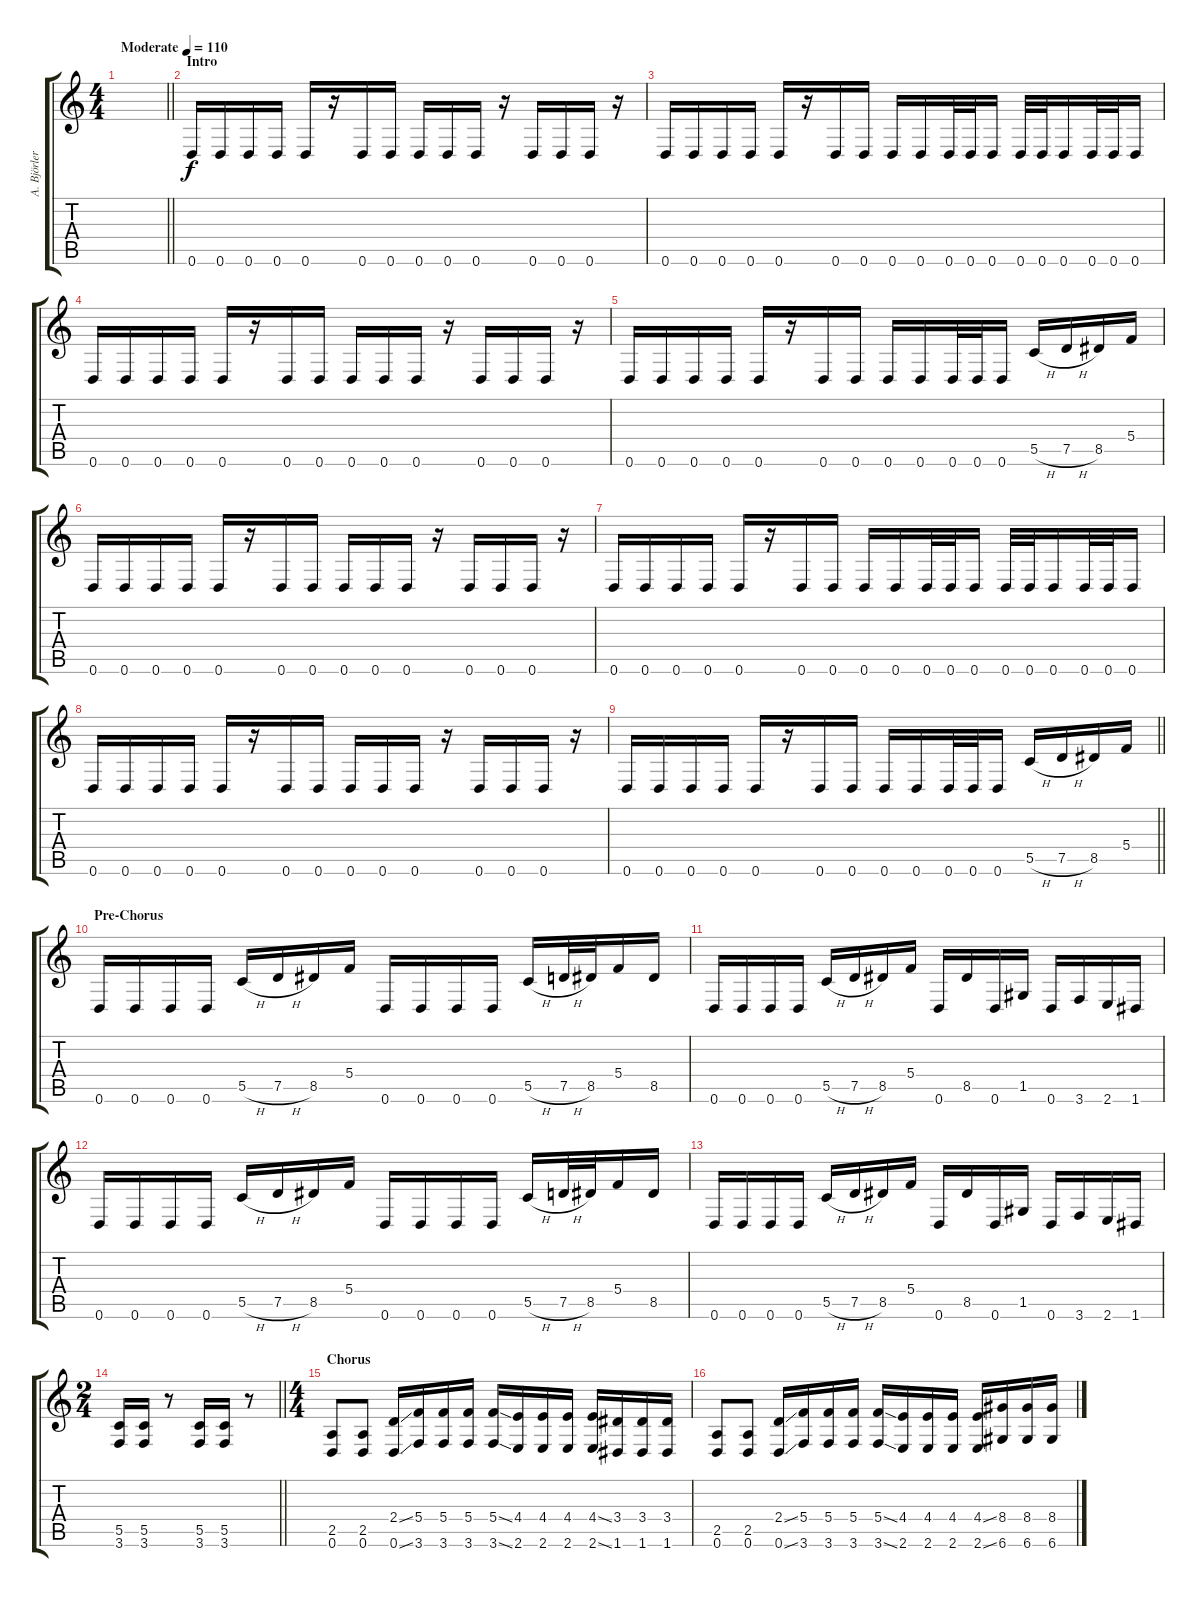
\track ("A. Björler" "A. Björler") {instrument distortionguitar}
\staff {score tabs}
\tuning (D4 A3 F3 C3 G2 D2) {hide}
\ts (4 4)
\tempo (110 "Moderate")
\clef g2
\barLineRight lightlight
\ks c
|
\section ("" "Intro")
0.6.16 0.6.16 0.6.16 0.6.16 0.6.16 r.16 0.6.16 0.6.16 0.6.16 0.6.16 0.6.16 r.16 0.6.16 0.6.16 0.6.16 r.16 |
0.6.16 0.6.16 0.6.16 0.6.16 0.6.16 r.16 0.6.16 0.6.16 0.6.16 0.6.16 0.6.32 0.6.32 0.6.16 0.6.32 0.6.32 0.6.16 0.6.32 0.6.32 0.6.16 |
0.6.16 0.6.16 0.6.16 0.6.16 0.6.16 r.16 0.6.16 0.6.16 0.6.16 0.6.16 0.6.16 r.16 0.6.16 0.6.16 0.6.16 r.16 |
0.6.16 0.6.16 0.6.16 0.6.16 0.6.16 r.16 0.6.16 0.6.16 0.6.16 0.6.16 0.6.32 0.6.32 0.6.16 5.5{h}.16 7.5{h}.16 8.5.16 5.4.16 |
0.6.16 0.6.16 0.6.16 0.6.16 0.6.16 r.16 0.6.16 0.6.16 0.6.16 0.6.16 0.6.16 r.16 0.6.16 0.6.16 0.6.16 r.16 |
0.6.16 0.6.16 0.6.16 0.6.16 0.6.16 r.16 0.6.16 0.6.16 0.6.16 0.6.16 0.6.32 0.6.32 0.6.16 0.6.32 0.6.32 0.6.16 0.6.32 0.6.32 0.6.16 |
0.6.16 0.6.16 0.6.16 0.6.16 0.6.16 r.16 0.6.16 0.6.16 0.6.16 0.6.16 0.6.16 r.16 0.6.16 0.6.16 0.6.16 r.16 |
\barLineRight lightlight
0.6.16 0.6.16 0.6.16 0.6.16 0.6.16 r.16 0.6.16 0.6.16 0.6.16 0.6.16 0.6.32 0.6.32 0.6.16 5.5{h}.16 7.5{h}.16 8.5.16 5.4.16 |
\section ("" "Pre-Chorus")
0.6.16 0.6.16 0.6.16 0.6.16 5.5{h}.16 7.5{h}.16 8.5.16 5.4.16 0.6.16 0.6.16 0.6.16 0.6.16 5.5{h}.16 7.5{h}.32 8.5.32 5.4.16 8.5.16 |
0.6.16 0.6.16 0.6.16 0.6.16 5.5{h}.16 7.5{h}.16 8.5.16 5.4.16 0.6.16 8.5.16 0.6.16 1.5.16 0.6.16 3.6.16 2.6.16 1.6.16 |
0.6.16 0.6.16 0.6.16 0.6.16 5.5{h}.16 7.5{h}.16 8.5.16 5.4.16 0.6.16 0.6.16 0.6.16 0.6.16 5.5{h}.16 7.5{h}.32 8.5.32 5.4.16 8.5.16 |
0.6.16 0.6.16 0.6.16 0.6.16 5.5{h}.16 7.5{h}.16 8.5.16 5.4.16 0.6.16 8.5.16 0.6.16 1.5.16 0.6.16 3.6.16 2.6.16 1.6.16 |
\ts (2 4)
\barLineRight lightlight
(5.5 3.6).16 (5.5 3.6).16 r.8 (5.5 3.6).16 (5.5 3.6).16 r.8 |
\ts (4 4)
\section ("" "Chorus")
(2.5 0.6).8 (2.5 0.6).8 (2.4{ss} 0.6{ss}).16 (5.4 3.6).16 (5.4 3.6).16 (5.4 3.6).16 (5.4{ss} 3.6{ss}).16 (4.4 2.6).16 (4.4 2.6).16 (4.4 2.6).16 (4.4{ss} 2.6{ss}).16 (3.4 1.6).16 (3.4 1.6).16 (3.4 1.6).16 |
(2.5 0.6).8 (2.5 0.6).8 (2.4{ss} 0.6{ss}).16 (5.4 3.6).16 (5.4 3.6).16 (5.4 3.6).16 (5.4{ss} 3.6{ss}).16 (4.4 2.6).16 (4.4 2.6).16 (4.4 2.6).16 (4.4{ss} 2.6{ss}).16 (8.4 6.6).16 (8.4 6.6).16 (8.4 6.6).16
